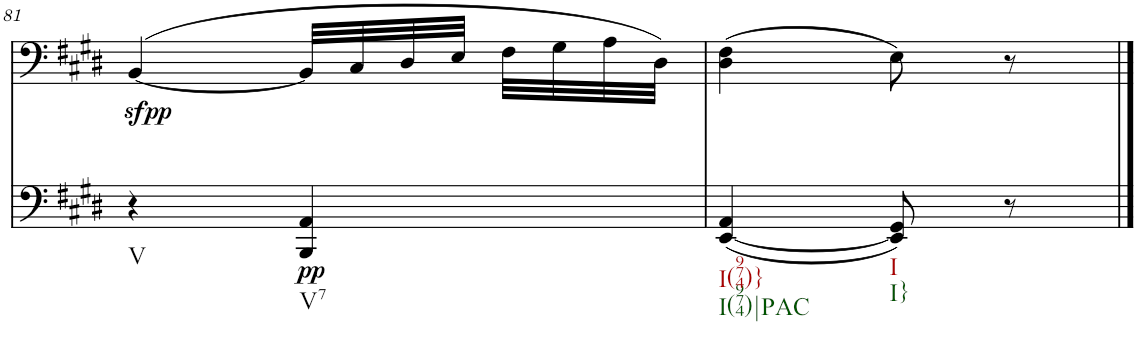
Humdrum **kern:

**kern	**dynam	**kern	**dynam
*part2	*part2	*part1	*part1
*staff2	*staff2	*staff1	*staff1
*I"piano	*	*I"piano	*
*I'Pno	*	*I'Pno	*
!!LO:PB:g=z
*clefF4	*	*clefF4	*
*k[f#c#g#d#]	*	*k[f#c#g#d#]	*
*E:	*	*E:	*
*M2/4	*	*M2/4	*
=81	=81	=81	=81
!LO:TX:b:t=V	!	!	!
!	!	!	!LO:DY:b
!	!	!	!LO:DY:n=1:b
4r	.	([4BB/	sfp p
!LO:TX:b:t=V7	!	!	!
!	!LO:DY:b	!	!
4BBB/ 4AA/	pp	32BB/LLL]	.
.	.	32C#/	.
.	.	32D#/	.
.	.	32E/JJJ	.
.	.	32F#\LLL	.
.	.	32G#\	.
.	.	32A\	.
.	.	32D#\JJJ)	.
=82	=82	=82	=82
!LO:TX:b:t=I(974)}	!	!	!
!LO:TX:b:t=I(974)|PAC	!	!	!
([4EE/ 4AA/	.	(4D#\ 4F#\	.
!LO:TX:b:t=I	!	!	!
!LO:TX:b:t=I}	!	!	!
8EE/] 8GG#/)	.	8E\)	.
8r	.	8r	.
==	==	==	==
*-	*-	*-	*-
